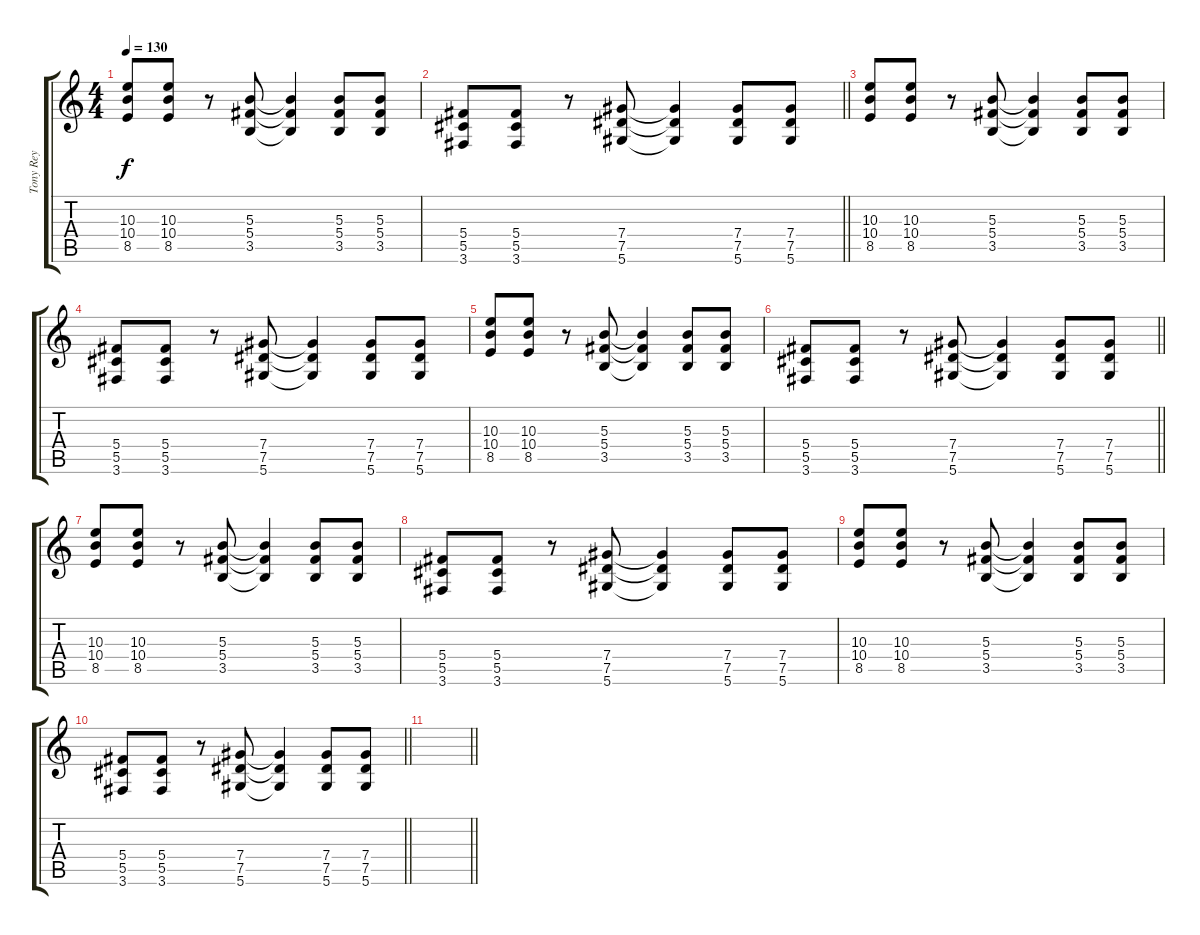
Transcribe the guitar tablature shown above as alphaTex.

\track ("Tony Rey" "Tony Rey") {instrument overdrivenguitar}
\staff {score tabs}
\tuning (Eb4 Bb3 Gb3 Db3 Ab2 Eb2) {hide}
\ts (4 4)
\tempo 130
\clef g2
\ks c
(10.3 10.4 8.5).8{dy f} (10.3 10.4 8.5).8 r.8 (5.3 5.4 3.5).8 (5.3{t} 5.4{t} 3.5{t}).4 (5.3 5.4 3.5).8 (5.3 5.4 3.5).8 |
\barLineRight lightlight
(5.4 5.5 3.6).8 (5.4 5.5 3.6).8 r.8 (7.4 7.5 5.6).8 (7.4{t} 7.5{t} 5.6{t}).4 (7.4 7.5 5.6).8 (7.4 7.5 5.6).8 |
(10.3 10.4 8.5).8{volume 6} (10.3 10.4 8.5).8 r.8 (5.3 5.4 3.5).8 (5.3{t} 5.4{t} 3.5{t}).4 (5.3 5.4 3.5).8 (5.3 5.4 3.5).8 |
(5.4 5.5 3.6).8 (5.4 5.5 3.6).8 r.8 (7.4 7.5 5.6).8 (7.4{t} 7.5{t} 5.6{t}).4 (7.4 7.5 5.6).8 (7.4 7.5 5.6).8 |
(10.3 10.4 8.5).8 (10.3 10.4 8.5).8 r.8 (5.3 5.4 3.5).8 (5.3{t} 5.4{t} 3.5{t}).4 (5.3 5.4 3.5).8 (5.3 5.4 3.5).8 |
\barLineRight lightlight
(5.4 5.5 3.6).8 (5.4 5.5 3.6).8 r.8 (7.4 7.5 5.6).8 (7.4{t} 7.5{t} 5.6{t}).4 (7.4 7.5 5.6).8 (7.4 7.5 5.6).8 |
(10.3 10.4 8.5).8{volume 0} (10.3 10.4 8.5).8 r.8 (5.3 5.4 3.5).8 (5.3{t} 5.4{t} 3.5{t}).4 (5.3 5.4 3.5).8 (5.3 5.4 3.5).8 |
(5.4 5.5 3.6).8 (5.4 5.5 3.6).8 r.8 (7.4 7.5 5.6).8 (7.4{t} 7.5{t} 5.6{t}).4 (7.4 7.5 5.6).8 (7.4 7.5 5.6).8 |
(10.3 10.4 8.5).8 (10.3 10.4 8.5).8 r.8 (5.3 5.4 3.5).8 (5.3{t} 5.4{t} 3.5{t}).4 (5.3 5.4 3.5).8 (5.3 5.4 3.5).8 |
\barLineRight lightlight
(5.4 5.5 3.6).8 (5.4 5.5 3.6).8 r.8 (7.4 7.5 5.6).8 (7.4{t} 7.5{t} 5.6{t}).4 (7.4 7.5 5.6).8 (7.4 7.5 5.6).8 |
\barLineRight lightlight
